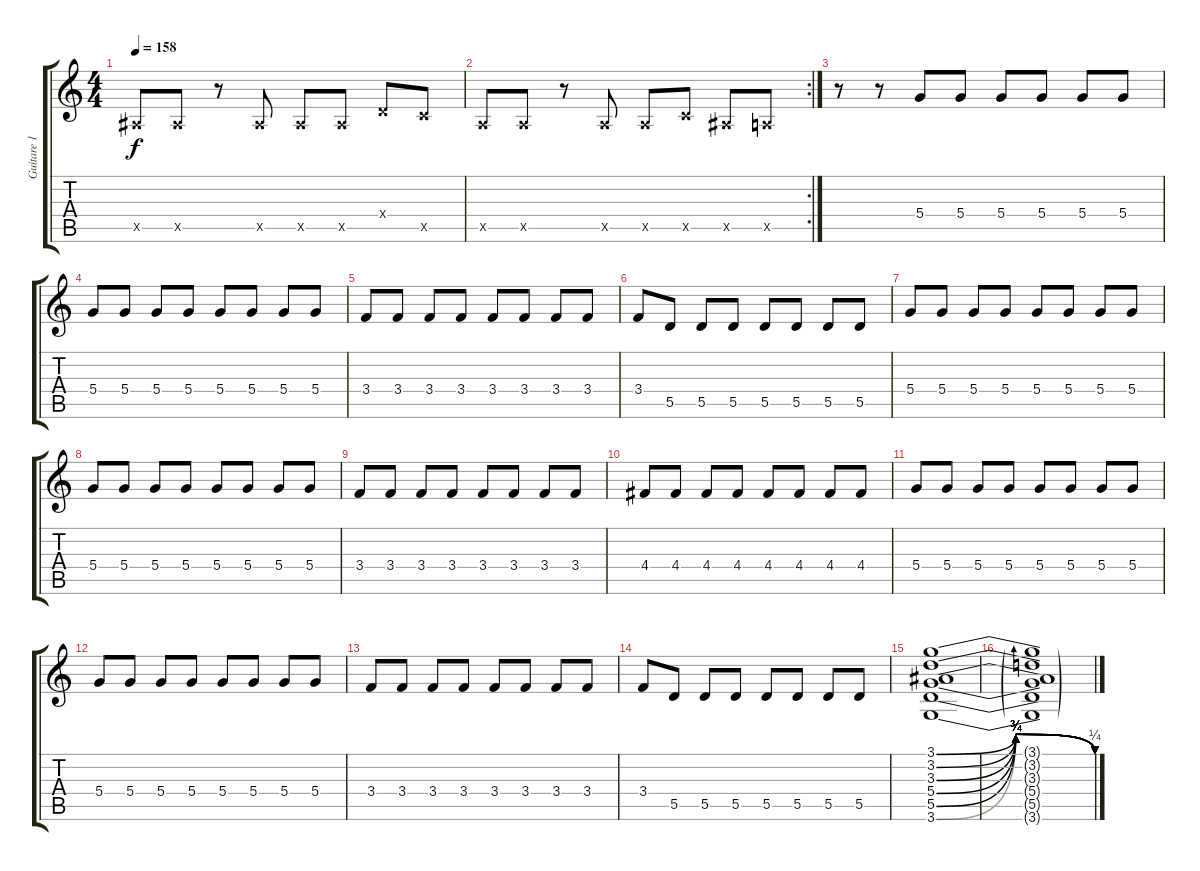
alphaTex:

\track ("Guitare 1" "Guitare 1") {instrument distortionguitar}
\staff {score tabs}
\tuning (E4 B3 G3 D3 A2 E2) {hide}
\ts (4 4)
\tempo 158
\clef g2
\ks c
1.5{x}.8{dy f} 1.5{x}.8 r.8 1.5{x}.8 1.5{x}.8 1.5{x}.8 0.4{x}.8 3.5{x}.8 |
\rc 2
0.5{x}.8 0.5{x}.8 r.8 0.5{x}.8 0.5{x}.8 3.5{x}.8 1.5{x}.8 0.5{x}.8 |
r.8 r.8 5.4.8 5.4.8 5.4.8 5.4.8 5.4.8 5.4.8 |
5.4.8 5.4.8 5.4.8 5.4.8 5.4.8 5.4.8 5.4.8 5.4.8 |
3.4.8 3.4.8 3.4.8 3.4.8 3.4.8 3.4.8 3.4.8 3.4.8 |
3.4.8 5.5.8 5.5.8 5.5.8 5.5.8 5.5.8 5.5.8 5.5.8 |
5.4.8 5.4.8 5.4.8 5.4.8 5.4.8 5.4.8 5.4.8 5.4.8 |
5.4.8 5.4.8 5.4.8 5.4.8 5.4.8 5.4.8 5.4.8 5.4.8 |
3.4.8 3.4.8 3.4.8 3.4.8 3.4.8 3.4.8 3.4.8 3.4.8 |
4.4.8 4.4.8 4.4.8 4.4.8 4.4.8 4.4.8 4.4.8 4.4.8 |
5.4.8 5.4.8 5.4.8 5.4.8 5.4.8 5.4.8 5.4.8 5.4.8 |
5.4.8 5.4.8 5.4.8 5.4.8 5.4.8 5.4.8 5.4.8 5.4.8 |
3.4.8 3.4.8 3.4.8 3.4.8 3.4.8 3.4.8 3.4.8 3.4.8 |
3.4.8 5.5.8 5.5.8 5.5.8 5.5.8 5.5.8 5.5.8 5.5.8 |
(3.1{be (bendrelease 0 0 15 3 15 3 60 0)} 3.2{be (bendrelease 0 0 15 3 15 3 60 1)} 3.3{be (bendrelease 0 0 15 3 15 3 60 0)} 5.4{be (bendrelease 0 0 15 3 15 3 60 0)} 5.5{be (bendrelease 0 0 15 3 15 3 60 0)} 3.6{be (bendrelease 0 0 15 3 15 3 60 0)}).1 |
(3.1{t} 3.2{t} 3.3{t} 5.4{t} 5.5{t} 3.6{t}).1
